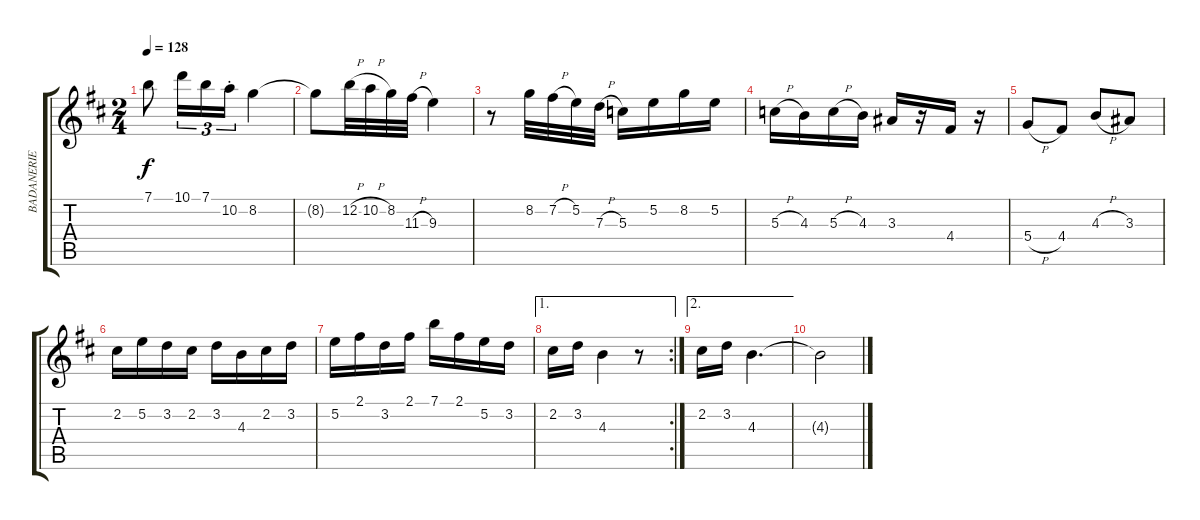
\track ("BADANERIE" "BADANERIE") {instrument overdrivenguitar}
\staff {score tabs}
\tuning (E4 B3 G3 D3 A2 E2) {hide}
\ts (2 4)
\tempo 128
\clef g2
\ks d
7.1.8{dy f} 10.1.16{tu (3 2)} 7.1.16{tu (3 2)} 10.2{st}.16{tu (3 2)} 8.2.4 |
8.2{t}.8 12.2{h}.32 10.2{h}.32 8.2.32 11.3{h}.32 9.3.4 |
r.8 8.2.32 7.2{h}.32 5.2.32 7.3{h}.32 5.3.16 5.2.16 8.2.16 5.2.16 |
5.3{h}.16 4.3.16 5.3{h}.16 4.3.16 3.3.16 r.16 4.4.16 r.16 |
5.4{h}.8 4.4.8 4.3{h}.8 3.3.8 |
2.2.16 5.2.16 3.2.16 2.2.16 3.2.16 4.3.16 2.2.16 3.2.16 |
5.2.16 2.1.16 3.2.16 2.1.16 7.1.16 2.1.16 5.2.16 3.2.16 |
\ae 1
\rc 2
2.2.16 3.2.16 4.3.4 r.8 |
\ae 2
2.2.16 3.2.16 4.3.4{d} |
4.3{t}.2
